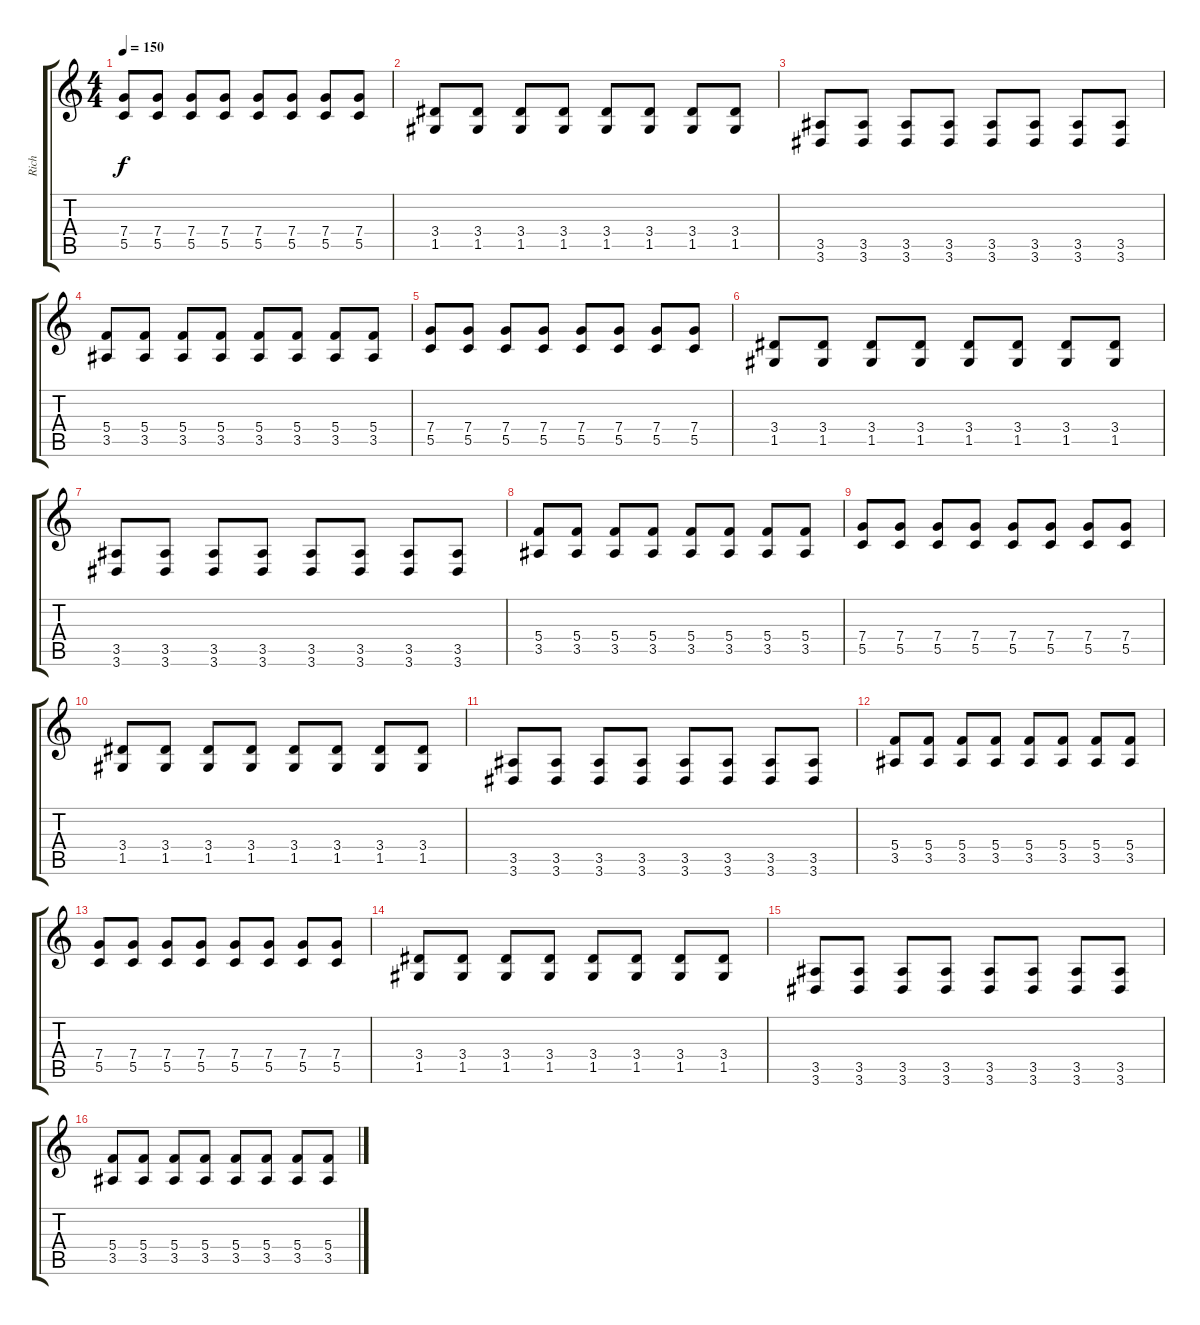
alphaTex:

\track ("Rich" "Rich") {instrument distortionguitar}
\staff {score tabs}
\tuning (D4 A3 F3 C3 G2 C2) {hide}
\ts (4 4)
\tempo 150
\clef g2
\ks c
(7.4 5.5).8{dy f} (7.4 5.5).8 (7.4 5.5).8 (7.4 5.5).8 (7.4 5.5).8 (7.4 5.5).8 (7.4 5.5).8 (7.4 5.5).8 |
(3.4 1.5).8 (3.4 1.5).8 (3.4 1.5).8 (3.4 1.5).8 (3.4 1.5).8 (3.4 1.5).8 (3.4 1.5).8 (3.4 1.5).8 |
(3.5 3.6).8 (3.5 3.6).8 (3.5 3.6).8 (3.5 3.6).8 (3.5 3.6).8 (3.5 3.6).8 (3.5 3.6).8 (3.5 3.6).8 |
(5.4 3.5).8 (5.4 3.5).8 (5.4 3.5).8 (5.4 3.5).8 (5.4 3.5).8 (5.4 3.5).8 (5.4 3.5).8 (5.4 3.5).8 |
(7.4 5.5).8 (7.4 5.5).8 (7.4 5.5).8 (7.4 5.5).8 (7.4 5.5).8 (7.4 5.5).8 (7.4 5.5).8 (7.4 5.5).8 |
(3.4 1.5).8 (3.4 1.5).8 (3.4 1.5).8 (3.4 1.5).8 (3.4 1.5).8 (3.4 1.5).8 (3.4 1.5).8 (3.4 1.5).8 |
(3.5 3.6).8 (3.5 3.6).8 (3.5 3.6).8 (3.5 3.6).8 (3.5 3.6).8 (3.5 3.6).8 (3.5 3.6).8 (3.5 3.6).8 |
(5.4 3.5).8 (5.4 3.5).8 (5.4 3.5).8 (5.4 3.5).8 (5.4 3.5).8 (5.4 3.5).8 (5.4 3.5).8 (5.4 3.5).8 |
(7.4 5.5).8 (7.4 5.5).8 (7.4 5.5).8 (7.4 5.5).8 (7.4 5.5).8 (7.4 5.5).8 (7.4 5.5).8 (7.4 5.5).8 |
(3.4 1.5).8 (3.4 1.5).8 (3.4 1.5).8 (3.4 1.5).8 (3.4 1.5).8 (3.4 1.5).8 (3.4 1.5).8 (3.4 1.5).8 |
(3.5 3.6).8 (3.5 3.6).8 (3.5 3.6).8 (3.5 3.6).8 (3.5 3.6).8 (3.5 3.6).8 (3.5 3.6).8 (3.5 3.6).8 |
(5.4 3.5).8 (5.4 3.5).8 (5.4 3.5).8 (5.4 3.5).8 (5.4 3.5).8 (5.4 3.5).8 (5.4 3.5).8 (5.4 3.5).8 |
(7.4 5.5).8 (7.4 5.5).8 (7.4 5.5).8 (7.4 5.5).8 (7.4 5.5).8 (7.4 5.5).8 (7.4 5.5).8 (7.4 5.5).8 |
(3.4 1.5).8 (3.4 1.5).8 (3.4 1.5).8 (3.4 1.5).8 (3.4 1.5).8 (3.4 1.5).8 (3.4 1.5).8 (3.4 1.5).8 |
(3.5 3.6).8 (3.5 3.6).8 (3.5 3.6).8 (3.5 3.6).8 (3.5 3.6).8 (3.5 3.6).8 (3.5 3.6).8 (3.5 3.6).8 |
(5.4 3.5).8 (5.4 3.5).8 (5.4 3.5).8 (5.4 3.5).8 (5.4 3.5).8 (5.4 3.5).8 (5.4 3.5).8 (5.4 3.5).8
